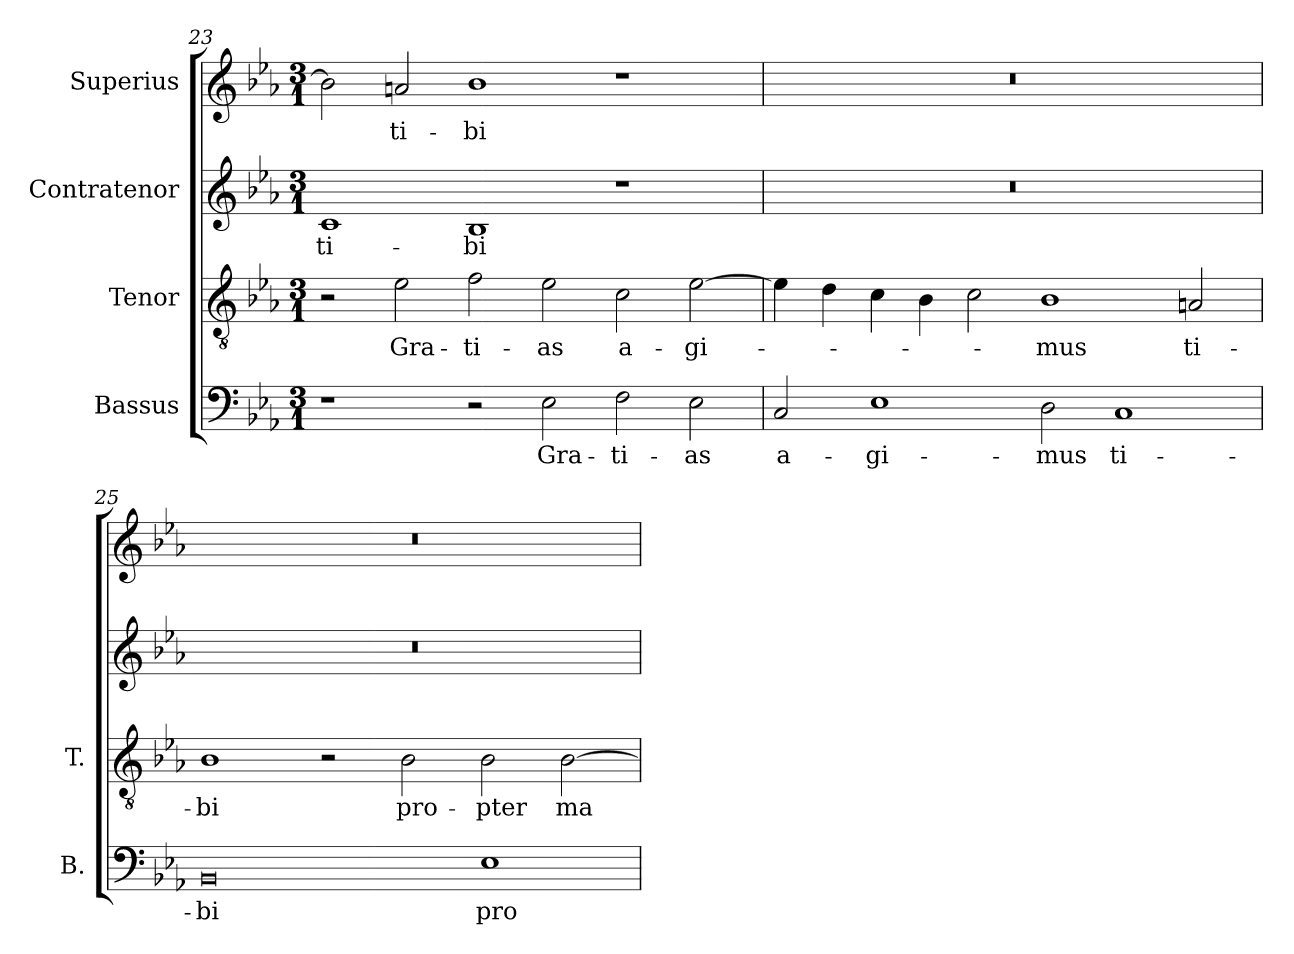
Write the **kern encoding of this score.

**kern	**text	**kern	**text	**kern	**text	**kern	**text
*part4	*part4	*part3	*part3	*part2	*part2	*part1	*part1
*staff4	*staff4	*staff3	*staff3	*staff2	*staff2	*staff1	*staff1
*I"Bassus	*	*I"Tenor	*	*I"Contratenor	*	*I"Superius	*
*I'B.	*	*I'T.	*	*	*	*	*
!!LO:LB:g=z
*clefF4	*	*clefGv2	*	*clefG2	*	*clefG2	*
*	*	*ITrd7c12	*	*ITrd7c12	*	*	*
*k[b-e-a-]	*	*k[b-e-a-]	*	*k[b-e-a-]	*	*k[b-e-a-]	*
*E-:	*	*E-:	*	*E-:	*	*E-:	*
*M3/1	*	*M3/1	*	*M3/1	*	*M3/1	*
=23	=23	=23	=23	=23	=23	=23	=23
!	!	!	!	!	!LO:LY:b:color=#000000	!	!
1r	.	2r	.	1Ci	ti-	2b-i\]	.
!	!	!	!LO:LY:b:color=#000000	!	!	!	!
!	!	!	!	!	!	!	!LO:LY:b:color=#000000
.	.	2E-i\	Gra-	.	.	2ai/	ti-
!	!	!	!LO:LY:b:color=#000000	!	!	!	!
!	!	!	!	!	!LO:LY:b:color=#000000	!	!
!	!	!	!	!	!	!	!LO:LY:b:color=#000000
2r	.	2Fi\	-ti-	1BB-i	-bi	1b-i	-bi
!	!LO:LY:b:color=#000000	!	!	!	!	!	!
!	!	!	!LO:LY:b:color=#000000	!	!	!	!
2E-i\	Gra-	2E-i\	-as	.	.	.	.
!	!LO:LY:b:color=#000000	!	!	!	!	!	!
!	!	!	!LO:LY:b:color=#000000	!	!	!	!
2Fi\	-ti-	2Ci\	a-	1r	.	1r	.
!	!LO:LY:b:color=#000000	!	!	!	!	!	!
!	!	!	!LO:LY:b:color=#000000	!	!	!	!
2E-i\	-as	[>2E-i\	-gi-	.	.	.	.
=24	=24	=24	=24	=24	=24	=24	=24
!	!LO:LY:b:color=#000000	!	!	!LO:N:vis=1	!	!LO:N:vis=1	!
2Ci/	a-	4E-i\]	.	0.r	.	0.r	.
.	.	4Di\	.	.	.	.	.
!	!LO:LY:b:color=#000000	!	!	!	!	!	!
1E-i	-gi-	4Ci\	.	.	.	.	.
.	.	4BB-i\	.	.	.	.	.
.	.	2Ci\	.	.	.	.	.
!	!LO:LY:b:color=#000000	!	!	!	!	!	!
!	!	!	!LO:LY:b:color=#000000	!	!	!	!
2Di\	-mus	1BB-i	-mus	.	.	.	.
!	!LO:LY:b:color=#000000	!	!	!	!	!	!
1Ci	ti-	.	.	.	.	.	.
!	!	!	!LO:LY:b:color=#000000	!	!	!	!
.	.	2AAi/	ti-	.	.	.	.
=25	=25	=25	=25	=25	=25	=25	=25
!	!LO:LY:b:color=#000000	!	!	!	!	!	!
!	!	!	!LO:LY:b:color=#000000	!LO:N:vis=1	!	!LO:N:vis=1	!
0BB-i	-bi	1BB-i	-bi	0.r	.	0.r	.
.	.	2r	.	.	.	.	.
!	!	!	!LO:LY:b:color=#000000	!	!	!	!
.	.	2BB-i\	pro-	.	.	.	.
!	!LO:LY:b:color=#000000	!	!	!	!	!	!
!	!	!	!LO:LY:b:color=#000000	!	!	!	!
1E-i	pro-	2BB-i\	-pter	.	.	.	.
!	!	!	!LO:LY:b:color=#000000	!	!	!	!
.	.	[>2BB-i\	ma-	.	.	.	.
=	=	=	=	=	=	=	=
*-	*-	*-	*-	*-	*-	*-	*-
